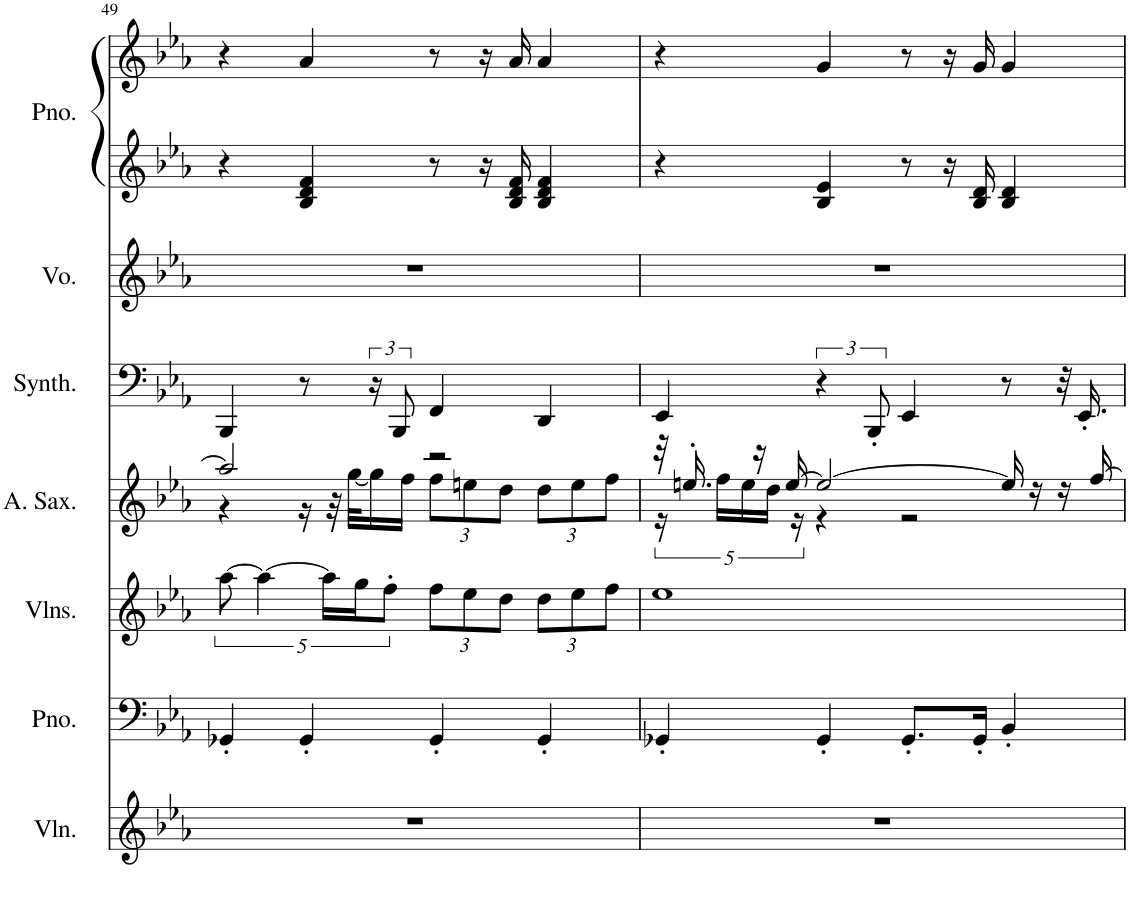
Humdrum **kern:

**kern	**kern	**kern	**kern	**kern	**kern	**kern	**kern
*part7	*part6	*part5	*part4	*part3	*part2	*part1	*part1
*staff8	*staff7	*staff6	*staff5	*staff4	*staff3	*staff2	*staff1
*I"Violin, Piccicato	*I"Piano, Drum	*I"Violins, String	*I"Alto Saxophone, Alto Sax	*I"Bass Synthesizer, Bass	*I"Voice, Vokal	*I"Piano, Piano	*
*I'Vln.	*I'Pno.	*I'Vlns.	*I'A. Sax.	*I'Synth.	*I'Vo.	*I'Pno.	*
!!LO:PB:g=z
*clefG2	*clefF4	*clefG2	*clefG2	*clefF4	*clefG2	*clefG2	*clefG2
*	*	*	*Trd5c9	*	*	*	*
*k[b-e-a-]	*k[b-e-a-]	*k[b-e-a-]	*k[b-e-a-]	*k[b-e-a-]	*k[b-e-a-]	*k[b-e-a-]	*k[b-e-a-]
*M4/4	*M4/4	*M4/4	*M4/4	*M4/4	*M4/4	*M4/4	*M4/4
=49	=49	=49	=49	=49	=49	=49	=49
*	*	*	*^	*	*	*	*
1r	4GG-X'/	[10aa-\	2aa/]	4r	4BBB-/	1r	4r	4r
.	.	5aa-\_	.	.	.	.	.	.
.	4GG-'/	.	.	16r	8r	.	4B-/ 4d/ 4f/	4a-/
.	.	20aa-\LL]	.	.	.	.	.	.
.	.	.	.	32r	.	.	.	.
.	.	.	.	[32gg\KLL	.	.	.	.
.	.	20gg\J	.	.	.	.	.	.
.	.	.	.	16gg\]	24r	.	.	.
.	.	10ff'\J	.	.	.	.	.	.
.	.	.	.	.	12BBB-/	.	.	.
.	.	.	.	16ff\JJ	.	.	.	.
*	*	*Xbrackettup	*	*Xbrackettup	*	*	*	*
.	4GG-'/	12ff\L	2r	12ff\L	4FF/	.	8r	8r
.	.	12ee-\	.	12een\	.	.	.	.
.	.	.	.	.	.	.	16r	16r
.	.	12dd\J	.	12dd\J	.	.	.	.
.	.	.	.	.	.	.	16B-/ 16d/ 16f/	16a-/
.	4GG-'/	12dd\L	.	12dd\L	4DD/	.	4B-/ 4d/ 4f/	4a-/
.	.	12ee-\	.	12ee\	.	.	.	.
.	.	12ff\J	.	12ff\J	.	.	.	.
=50	=50	=50	=50	=50	=50	=50	=50	=50
*	*	*	*	*brackettup	*	*	*	*
1r	4GG-X'/	1ee-	32r	20r	4EE-/	1r	4r	4r
.	.	.	16.een'/	.	.	.	.	.
.	.	.	.	20ff\LL	.	.	.	.
.	.	.	.	20ee\	.	.	.	.
.	.	.	16r	.	.	.	.	.
.	.	.	.	20dd\JJ	.	.	.	.
.	.	.	[16ee/	.	.	.	.	.
.	.	.	.	20r	.	.	.	.
.	4GG-'/	.	2ee/_	4r	6r	.	4B-/ 4e-/	4g/
.	.	.	.	.	12BBB-'/	.	.	.
.	8.GG-'/L	.	.	2r	4EE-/	.	8r	8r
.	.	.	.	.	.	.	16r	16r
.	16GG-'/Jk	.	.	.	.	.	16B-/ 16d/	16g/
.	4BB-'/	.	16ee/]	.	8r	.	4B-/ 4d/	4g/
.	.	.	16r	.	.	.	.	.
.	.	.	16r	.	32r	.	.	.
.	.	.	.	.	16.EE-'/	.	.	.
.	.	.	[16ff/	.	.	.	.	.
*	*	*	*v	*v	*	*	*	*
=	=	=	=	=	=	=	=
*-	*-	*-	*-	*-	*-	*-	*-
